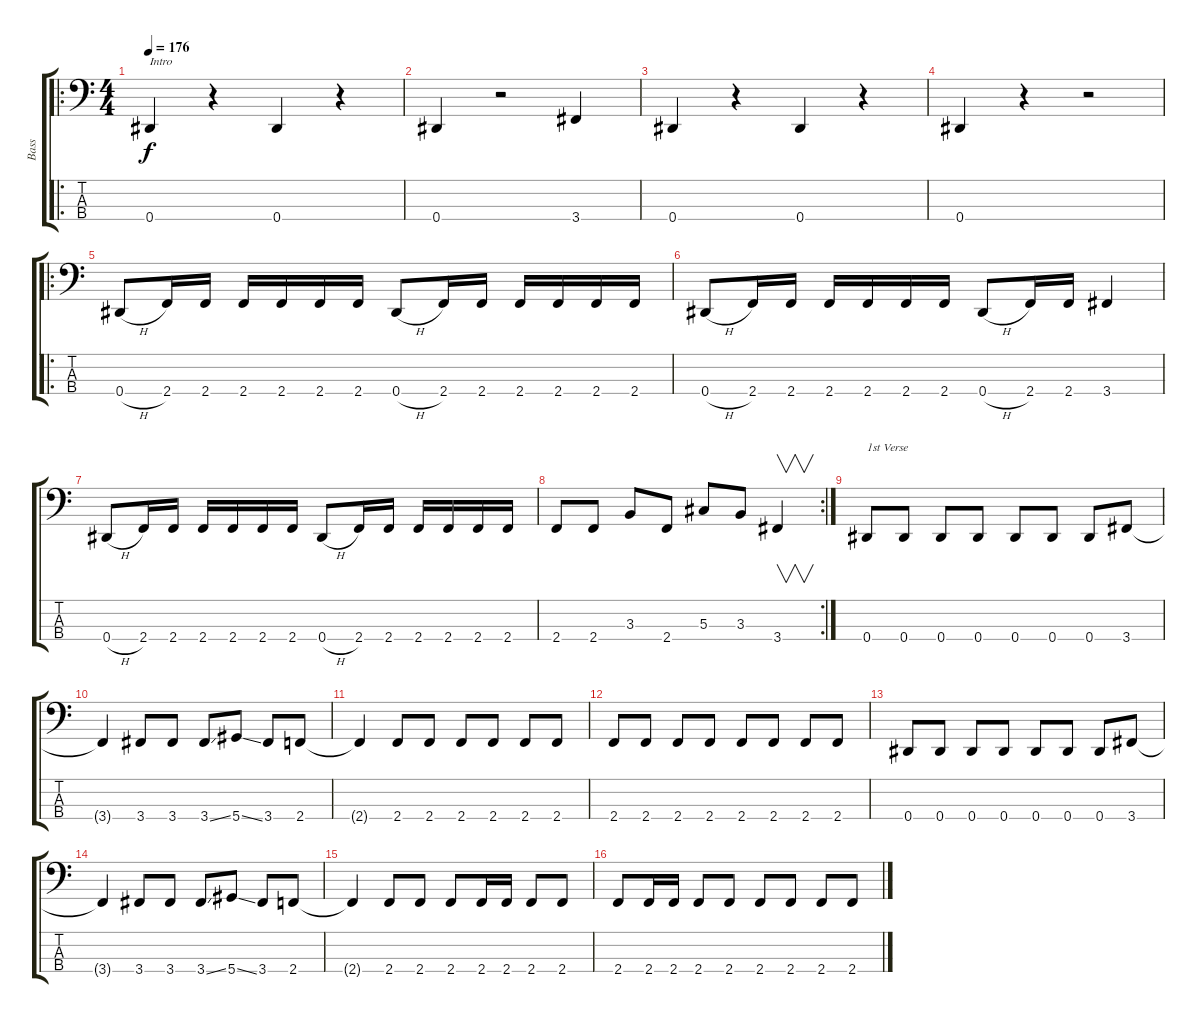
\track ("Bass" "Bass") {instrument electricbassfinger}
\staff {score tabs}
\tuning (Gb2 Db2 Ab1 Eb1) {hide}
\ro
\ts (4 4)
\tempo 176
\clef f4
\ks c
0.4.4{txt "Intro" dy f instrument electricbassfinger} r.4 0.4.4 r.4 |
0.4.4 r.2 3.4.4 |
0.4.4 r.4 0.4.4 r.4 |
0.4.4 r.4 r.2 |
\ro
0.4{h}.8 2.4.16 2.4.16 2.4.16 2.4.16 2.4.16 2.4.16 0.4{h}.8 2.4.16 2.4.16 2.4.16 2.4.16 2.4.16 2.4.16 |
0.4{h}.8 2.4.16 2.4.16 2.4.16 2.4.16 2.4.16 2.4.16 0.4{h}.8 2.4.16 2.4.16 3.4.4 |
0.4{h}.8 2.4.16 2.4.16 2.4.16 2.4.16 2.4.16 2.4.16 0.4{h}.8 2.4.16 2.4.16 2.4.16 2.4.16 2.4.16 2.4.16 |
\rc 2
2.4.8 2.4.8 3.3.8 2.4.8 5.3.8 3.3.8 3.4.4{v} |
0.4.8{txt "1st Verse"} 0.4.8 0.4.8 0.4.8 0.4.8 0.4.8 0.4.8 3.4.8 |
3.4{t}.4 3.4.8 3.4.8 3.4{ss}.8 5.4{ss}.8 3.4.8 2.4.8 |
2.4{t}.4 2.4.8 2.4.8 2.4.8 2.4.8 2.4.8 2.4.8 |
2.4.8 2.4.8 2.4.8 2.4.8 2.4.8 2.4.8 2.4.8 2.4.8 |
0.4.8 0.4.8 0.4.8 0.4.8 0.4.8 0.4.8 0.4.8 3.4.8 |
3.4{t}.4 3.4.8 3.4.8 3.4{ss}.8 5.4{ss}.8 3.4.8 2.4.8 |
2.4{t}.4 2.4.8 2.4.8 2.4.8 2.4.16 2.4.16 2.4.8 2.4.8 |
2.4.8 2.4.16 2.4.16 2.4.8 2.4.8 2.4.8 2.4.8 2.4.8 2.4.8
